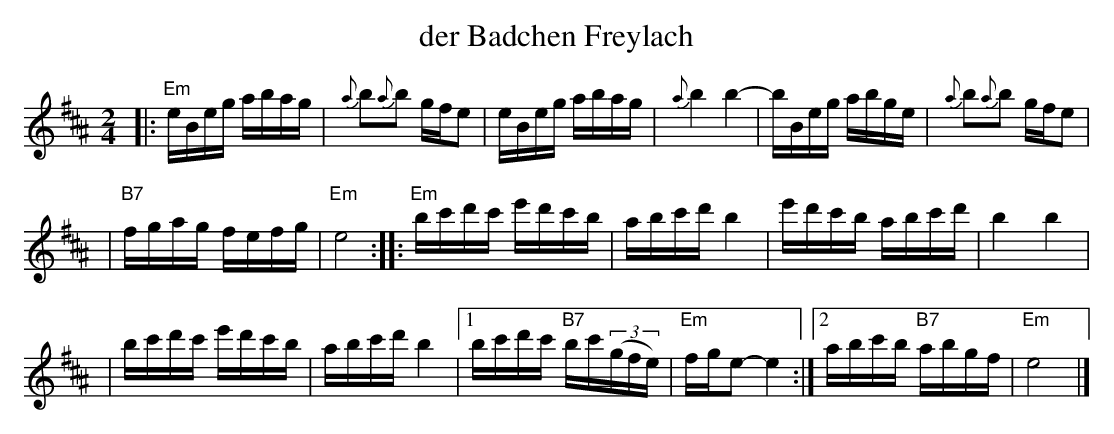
X:1
T: der Badchen Freylach
M: 2/4
L: 1/16
K: Edor^A
|: "Em"eBeg abag | {a}b2{a}b2 gfe2 \
| eBeg abag | {a}b4 b4- \
| bBeg abge | {a}b2{a}b2 gfe2 |
| "B7"fgag fefg | "Em"e8 \
:: "Em"bc'd'c' e'd'c'b | abc'd' b4 \
| e'd'c'b abc'd' | b4 b4 |
| bc'd'c' e'd'c'b | abc'd' b4 \
|1 bc'd'c' "B7"bc'((3gfe) | "Em"fge2- e4 \
:|2 abc'b "B7"abgf | "Em"e8 |]
